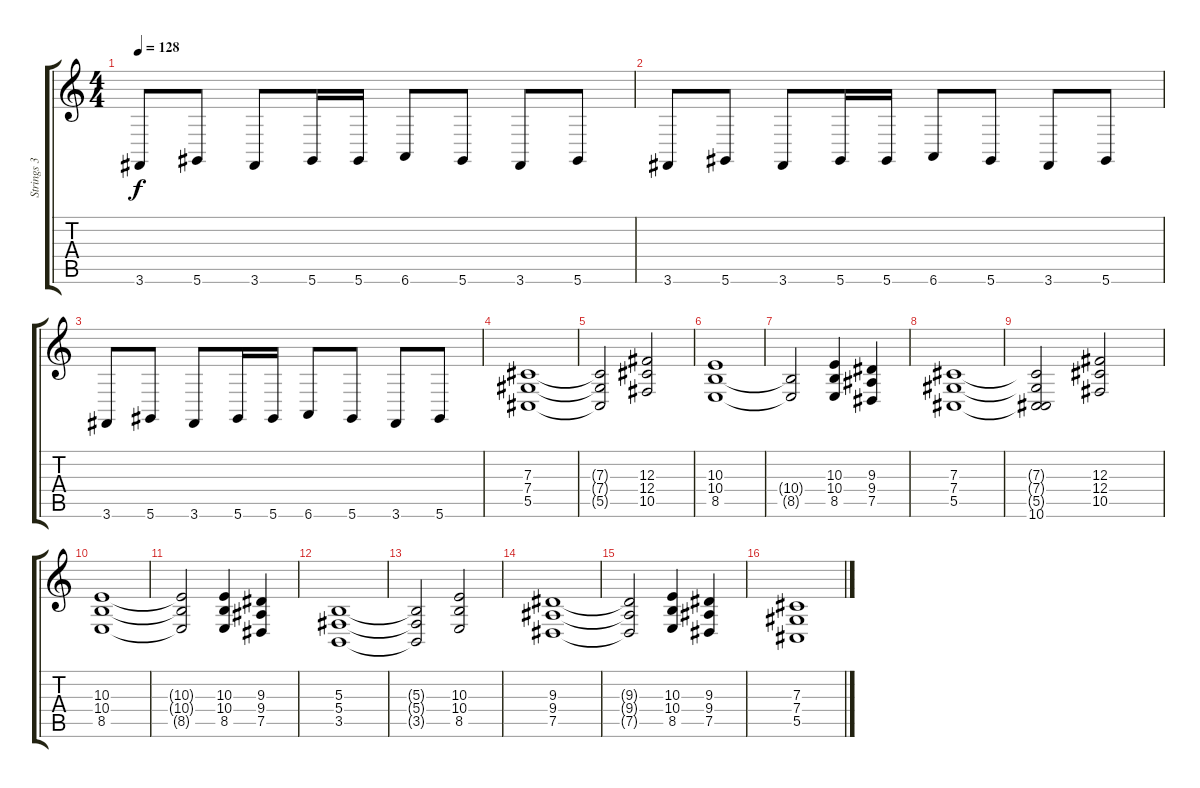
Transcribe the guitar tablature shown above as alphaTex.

\track ("Strings 3" "Strings 3") {instrument stringensemble2}
\staff {score tabs}
\tuning (Eb4 Bb3 Gb3 Db3 Ab2 Eb2) {hide}
\ts (4 4)
\tempo 128
\clef g2
\ks c
3.6.8{dy f} 5.6.8 3.6.8 5.6.16 5.6.16 6.6.8 5.6.8 3.6.8 5.6.8 |
3.6.8 5.6.8 3.6.8 5.6.16 5.6.16 6.6.8 5.6.8 3.6.8 5.6.8 |
3.6.8 5.6.8 3.6.8 5.6.16 5.6.16 6.6.8 5.6.8 3.6.8 5.6.8 |
\section ("" "")
(7.3 7.4 5.5).1{volume 13} |
(7.3{t} 7.4{t} 5.5{t}).2 (12.3 12.4 10.5).2 |
(10.3 10.4 8.5).1 |
(10.4{t} 8.5{t}).2 (10.3 10.4 8.5).4 (9.3 9.4 7.5).4 |
(7.3 7.4 5.5).1 |
(7.3{t} 7.4{t} 5.5{t} 10.6).2 (12.3 12.4 10.5).2 |
(10.3 10.4 8.5).1 |
(10.3{t} 10.4{t} 8.5{t}).2 (10.3 10.4 8.5).4 (9.3 9.4 7.5).4 |
(5.3 5.4 3.5).1 |
(5.3{t} 5.4{t} 3.5{t}).2 (10.3 10.4 8.5).2 |
(9.3 9.4 7.5).1 |
(9.3{t} 9.4{t} 7.5{t}).2 (10.3 10.4 8.5).4 (9.3 9.4 7.5).4 |
(7.3 7.4 5.5).1
